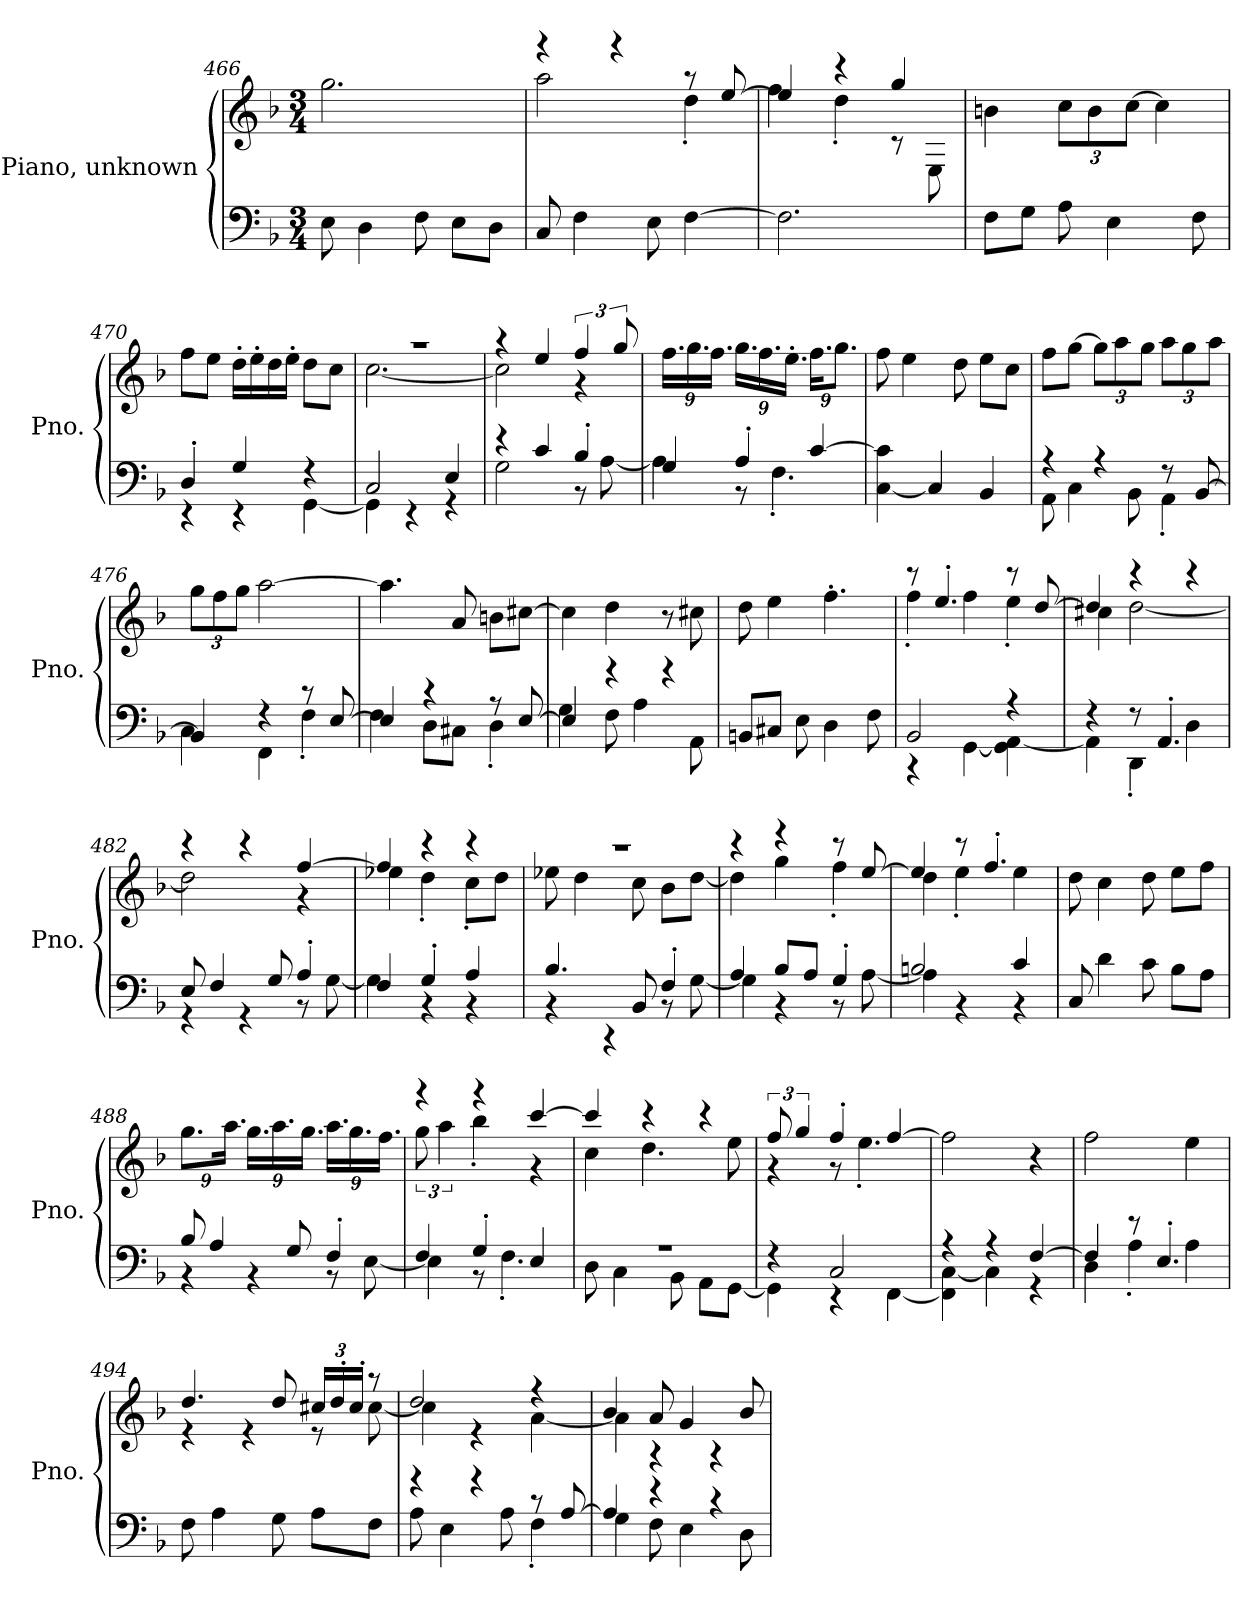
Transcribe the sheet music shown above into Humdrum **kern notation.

**kern	**kern
*part1	*part1
*staff2	*staff1
*I"Piano, unknown	*
*I'Pno.	*
!!LO:LB:g=z
*clefF4	*clefG2
*k[b-]	*k[b-]
*M3/4	*M3/4
=466	=466
8E\	2.gg\
4D\	.
8F\	.
8E\L	.
8D\J	.
=467	=467
*	*^
8C/	4r	2aa\
4F\	.	.
.	4r	.
8E\	.	.
[4F\	8r	4dd'\
.	[8ee/	.
=468	=468	=468
2.F\]	4ee/]	4ff\
.	4r	4dd'\
.	4gg/	8r
.	.	8E\
*	*v	*v
=469	=469
8F\L	4bn\
8G\J	.
*	*Xbrackettup
8A\	12cc\L
.	12b\
4E\	.
.	[12cc\J
.	4cc\]
8F\	.
=470	=470
*^	*
4D'/	4r	8ff\L
.	.	8ee\J
4G/	4r	16dd'\LL
.	.	16ee'\
.	.	16dd\
.	.	16ee'\JJ
4r	[4GG\	8dd\L
.	.	8cc\J
=471	=471	=471
*	*	*^
2C/	4GG\]	2.r	[2.cc\
.	4r	.	.
4E/	4r	.	.
=472	=472	=472	=472
4r	2G\	4r	2cc\]
4c/	.	4ee/	.
*	*	*brackettup	*
4B-'/	8r	6ff/	4r
.	[8A\	.	.
.	.	12gg/	.
*	*	*v	*v
!!LO:PB:g=z
=473	=473	=473
*	*	*Xbrackettup
4G/	4A\]	18.ff\LL
.	.	18.gg\
.	.	18.ff\JJ
4A'/	8r	18.gg\LL
.	.	18.ff\
.	4.F'\	.
.	.	18.ee'\JJ
[4c/	.	18.ff\KL
.	.	9.gg\J
*v	*v	*
=474	=474
[4C\ 4c\]	8ff\
.	4ee\
4C/]	.
.	8dd\
4BB-/	8ee\L
.	8cc\J
=475	=475
*^	*
4r	8AA\	8ff\L
.	4C\	[8gg\J
4r	.	12gg\L]
.	.	12aa\
.	8BB-\	.
.	.	12gg\J
8r	4AA'\	12aa\L
.	.	12gg\
[8BB-/	.	.
.	.	12aa\J
=476	=476	=476
4BB-/]	4C\	12gg\L
.	.	12ff\
.	.	12gg\J
4r	4FF\	[2aa\
8r	4F'\	.
[8E/	.	.
=477	=477	=477
4E/]	4F\	4.aa\]
4r	8D\L	.
.	8C#X\J	8a/
8r	4D'\	8bn\L
[8E/	.	[8cc#X\J
!!LO:LB:g=z
=478	=478	=478
4E/]	4G\	4cc#\]
4r	8F\	4dd\
.	4A\	.
4r	.	8r
.	8AA\	8cc#X\
*v	*v	*
=479	=479
8BBn/L	8dd\
8C#X/J	4ee\
8E\	.
4D\	4.ff'\
8F\	.
=480	=480
*^	*^
2BB-/	4r	8r	4ff'\
.	.	4.ee'/	.
.	[4GG\	.	4ff\
4r	4GG\] [4AA\	8r	4ee'\
.	.	[8dd/	.
=481	=481	=481	=481
4r	4AA\]	4dd/]	4cc#X\
8r	4DD'\	4r	[2dd\
4.AA'/	.	.	.
.	4D\	4r	.
=482	=482	=482	=482
8E/	4r	4r	2dd\]
4F/	.	.	.
.	4r	4r	.
8G/	.	.	.
4A'/	8r	[4ff/	4r
.	[8G\	.	.
=483	=483	=483	=483
4F/	4G\]	4ff/]	4ee-X\
4G'/	4r	4r	4dd'\
4A/	4r	4r	8cc'\L
.	.	.	8dd\J
!!LO:LB:g=z	!!
=484	=484	=484	=484
4.B-/	4r	2.r	8ee-X\
.	.	.	4dd\
.	4r	.	.
8BB-/	.	.	8cc\
4F'/	8r	.	8b-\L
.	[8G\	.	[8dd\J
=485	=485	=485	=485
4A/	4G\]	4r	4dd\]
8B-/L	4r	4r	4gg\
8A/J	.	.	.
4G'/	8r	8r	4ff'\
.	[8A\	[8ee/	.
=486	=486	=486	=486
2Bn/	4A\]	4ee/]	4dd\
.	4r	8r	4ee'\
.	.	4.ff'/	.
4c/	4r	.	4ee\
*v	*v	*	*
*	*v	*v
=487	=487
8C/	8dd\
4d\	4cc\
8c\	8dd\
8B-\L	8ee\L
8A\J	8ff\J
=488	=488
*^	*
8B-/	4r	9.gg\L
4A/	.	.
.	.	18.aa\Jk
.	4r	18.gg\LL
.	.	18.aa\
8G/	.	.
.	.	18.gg\JJ
4F'/	8r	18.aa\LL
.	.	18.gg\
.	[8E\	.
.	.	18.ff\JJ
!!LO:LB:g=z
=489	=489	=489
*	*	*^
*	*	*	*brackettup
4F/	4E\]	4r	12gg\
.	.	.	6aa\
4G'/	8r	4r	4bb-'\
.	4.F'\	.	.
4E/	.	[4ccc/	4r
=490	=490	=490	=490
2.r	8D\	4ccc/]	4cc\
.	4C\	.	.
.	.	4r	4.dd\
.	8BB-\	.	.
.	8AA\L	4r	.
.	[8GG\J	.	8ee\
=491	=491	=491	=491
4r	4GG\]	12ff/	4r
.	.	6gg/	.
2C/	4r	4ff'/	8r
.	.	.	4.ee'\
.	[4FF\	[4ff/	.
*	*	*v	*v
=492	=492	=492
4r	4FF\] [4C\	2ff\]
4r	4C\]	.
[4F/	4r	4r
=493	=493	=493
4F/]	4D\	2ff\
8r	4A'\	.
4.E'/	.	.
.	4A\	4ee\
*v	*v	*
=494	=494
*	*^
8F\	4.dd/	4r
4A\	.	.
.	.	4r
8G\	8dd/	.
*	*Xbrackettup	*
8A\L	24cc#X/LL	8r
.	24dd'/	.
.	24cc#'/JJ	.
8F\J	8r	[8cc#\
!!LO:LB:g=z	!!
=495	=495	=495
*^	*	*
4r	8A\	2dd/	4cc#\]
.	4E\	.	.
4r	.	.	4r
.	8A\	.	.
8r	4F'\	4r	[4a\
[8A/	.	.	.
=496	=496	=496	=496
4A/]	4G\	4b-/	4a\]
4r	8F\	8a/	4r
.	4E\	4g/	.
4r	.	.	4r
.	8D\	8b-/	.
*v	*v	*	*
*	*v	*v
=	=
*-	*-
